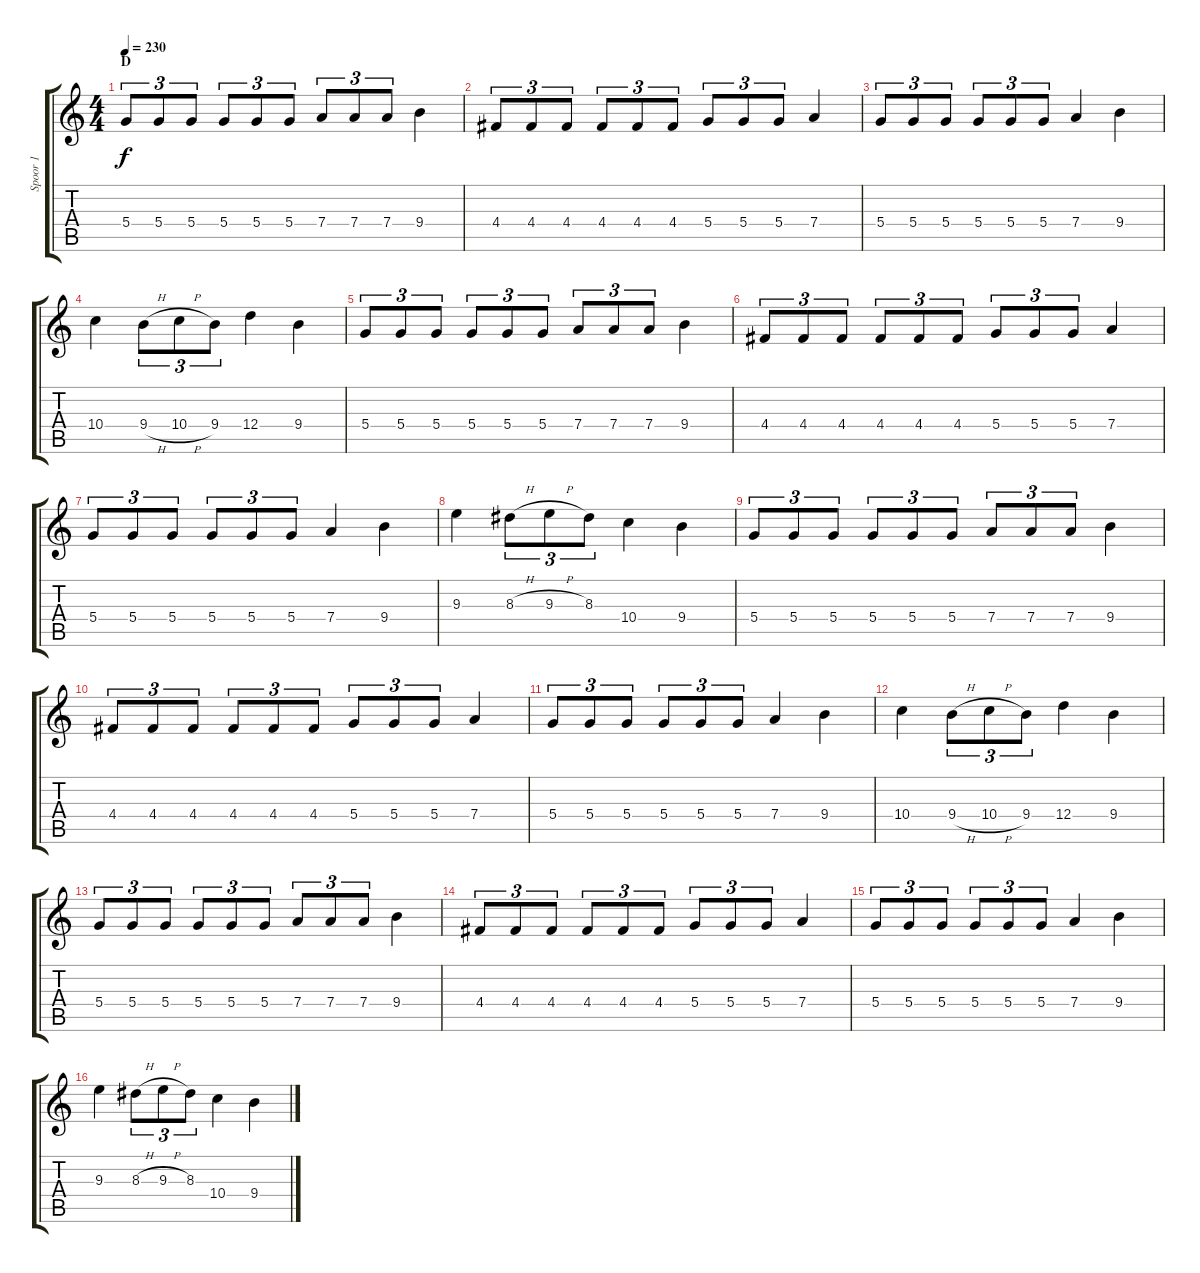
\track ("Spoor 1" "Spoor 1") {instrument overdrivenguitar}
\staff {score tabs}
\tuning (E4 B3 G3 D3 A2 E2) {hide}
\ts (4 4)
\section ("" "D")
\tempo 230
\clef g2
\ks c
5.4.8{tu (3 2) dy f} 5.4.8{tu (3 2)} 5.4.8{tu (3 2)} 5.4.8{tu (3 2)} 5.4.8{tu (3 2)} 5.4.8{tu (3 2)} 7.4.8{tu (3 2)} 7.4.8{tu (3 2)} 7.4.8{tu (3 2)} 9.4.4 |
4.4.8{tu (3 2)} 4.4.8{tu (3 2)} 4.4.8{tu (3 2)} 4.4.8{tu (3 2)} 4.4.8{tu (3 2)} 4.4.8{tu (3 2)} 5.4.8{tu (3 2)} 5.4.8{tu (3 2)} 5.4.8{tu (3 2)} 7.4.4 |
5.4.8{tu (3 2)} 5.4.8{tu (3 2)} 5.4.8{tu (3 2)} 5.4.8{tu (3 2)} 5.4.8{tu (3 2)} 5.4.8{tu (3 2)} 7.4.4 9.4.4 |
10.4.4 9.4{h}.8{tu (3 2)} 10.4{h}.8{tu (3 2)} 9.4.8{tu (3 2)} 12.4.4 9.4.4 |
5.4.8{tu (3 2)} 5.4.8{tu (3 2)} 5.4.8{tu (3 2)} 5.4.8{tu (3 2)} 5.4.8{tu (3 2)} 5.4.8{tu (3 2)} 7.4.8{tu (3 2)} 7.4.8{tu (3 2)} 7.4.8{tu (3 2)} 9.4.4 |
4.4.8{tu (3 2)} 4.4.8{tu (3 2)} 4.4.8{tu (3 2)} 4.4.8{tu (3 2)} 4.4.8{tu (3 2)} 4.4.8{tu (3 2)} 5.4.8{tu (3 2)} 5.4.8{tu (3 2)} 5.4.8{tu (3 2)} 7.4.4 |
5.4.8{tu (3 2)} 5.4.8{tu (3 2)} 5.4.8{tu (3 2)} 5.4.8{tu (3 2)} 5.4.8{tu (3 2)} 5.4.8{tu (3 2)} 7.4.4 9.4.4 |
9.3.4 8.3{h}.8{tu (3 2)} 9.3{h}.8{tu (3 2)} 8.3.8{tu (3 2)} 10.4.4 9.4.4 |
5.4.8{tu (3 2)} 5.4.8{tu (3 2)} 5.4.8{tu (3 2)} 5.4.8{tu (3 2)} 5.4.8{tu (3 2)} 5.4.8{tu (3 2)} 7.4.8{tu (3 2)} 7.4.8{tu (3 2)} 7.4.8{tu (3 2)} 9.4.4 |
4.4.8{tu (3 2)} 4.4.8{tu (3 2)} 4.4.8{tu (3 2)} 4.4.8{tu (3 2)} 4.4.8{tu (3 2)} 4.4.8{tu (3 2)} 5.4.8{tu (3 2)} 5.4.8{tu (3 2)} 5.4.8{tu (3 2)} 7.4.4 |
5.4.8{tu (3 2)} 5.4.8{tu (3 2)} 5.4.8{tu (3 2)} 5.4.8{tu (3 2)} 5.4.8{tu (3 2)} 5.4.8{tu (3 2)} 7.4.4 9.4.4 |
10.4.4 9.4{h}.8{tu (3 2)} 10.4{h}.8{tu (3 2)} 9.4.8{tu (3 2)} 12.4.4 9.4.4 |
5.4.8{tu (3 2)} 5.4.8{tu (3 2)} 5.4.8{tu (3 2)} 5.4.8{tu (3 2)} 5.4.8{tu (3 2)} 5.4.8{tu (3 2)} 7.4.8{tu (3 2)} 7.4.8{tu (3 2)} 7.4.8{tu (3 2)} 9.4.4 |
4.4.8{tu (3 2)} 4.4.8{tu (3 2)} 4.4.8{tu (3 2)} 4.4.8{tu (3 2)} 4.4.8{tu (3 2)} 4.4.8{tu (3 2)} 5.4.8{tu (3 2)} 5.4.8{tu (3 2)} 5.4.8{tu (3 2)} 7.4.4 |
5.4.8{tu (3 2)} 5.4.8{tu (3 2)} 5.4.8{tu (3 2)} 5.4.8{tu (3 2)} 5.4.8{tu (3 2)} 5.4.8{tu (3 2)} 7.4.4 9.4.4 |
9.3.4 8.3{h}.8{tu (3 2)} 9.3{h}.8{tu (3 2)} 8.3.8{tu (3 2)} 10.4.4 9.4.4
